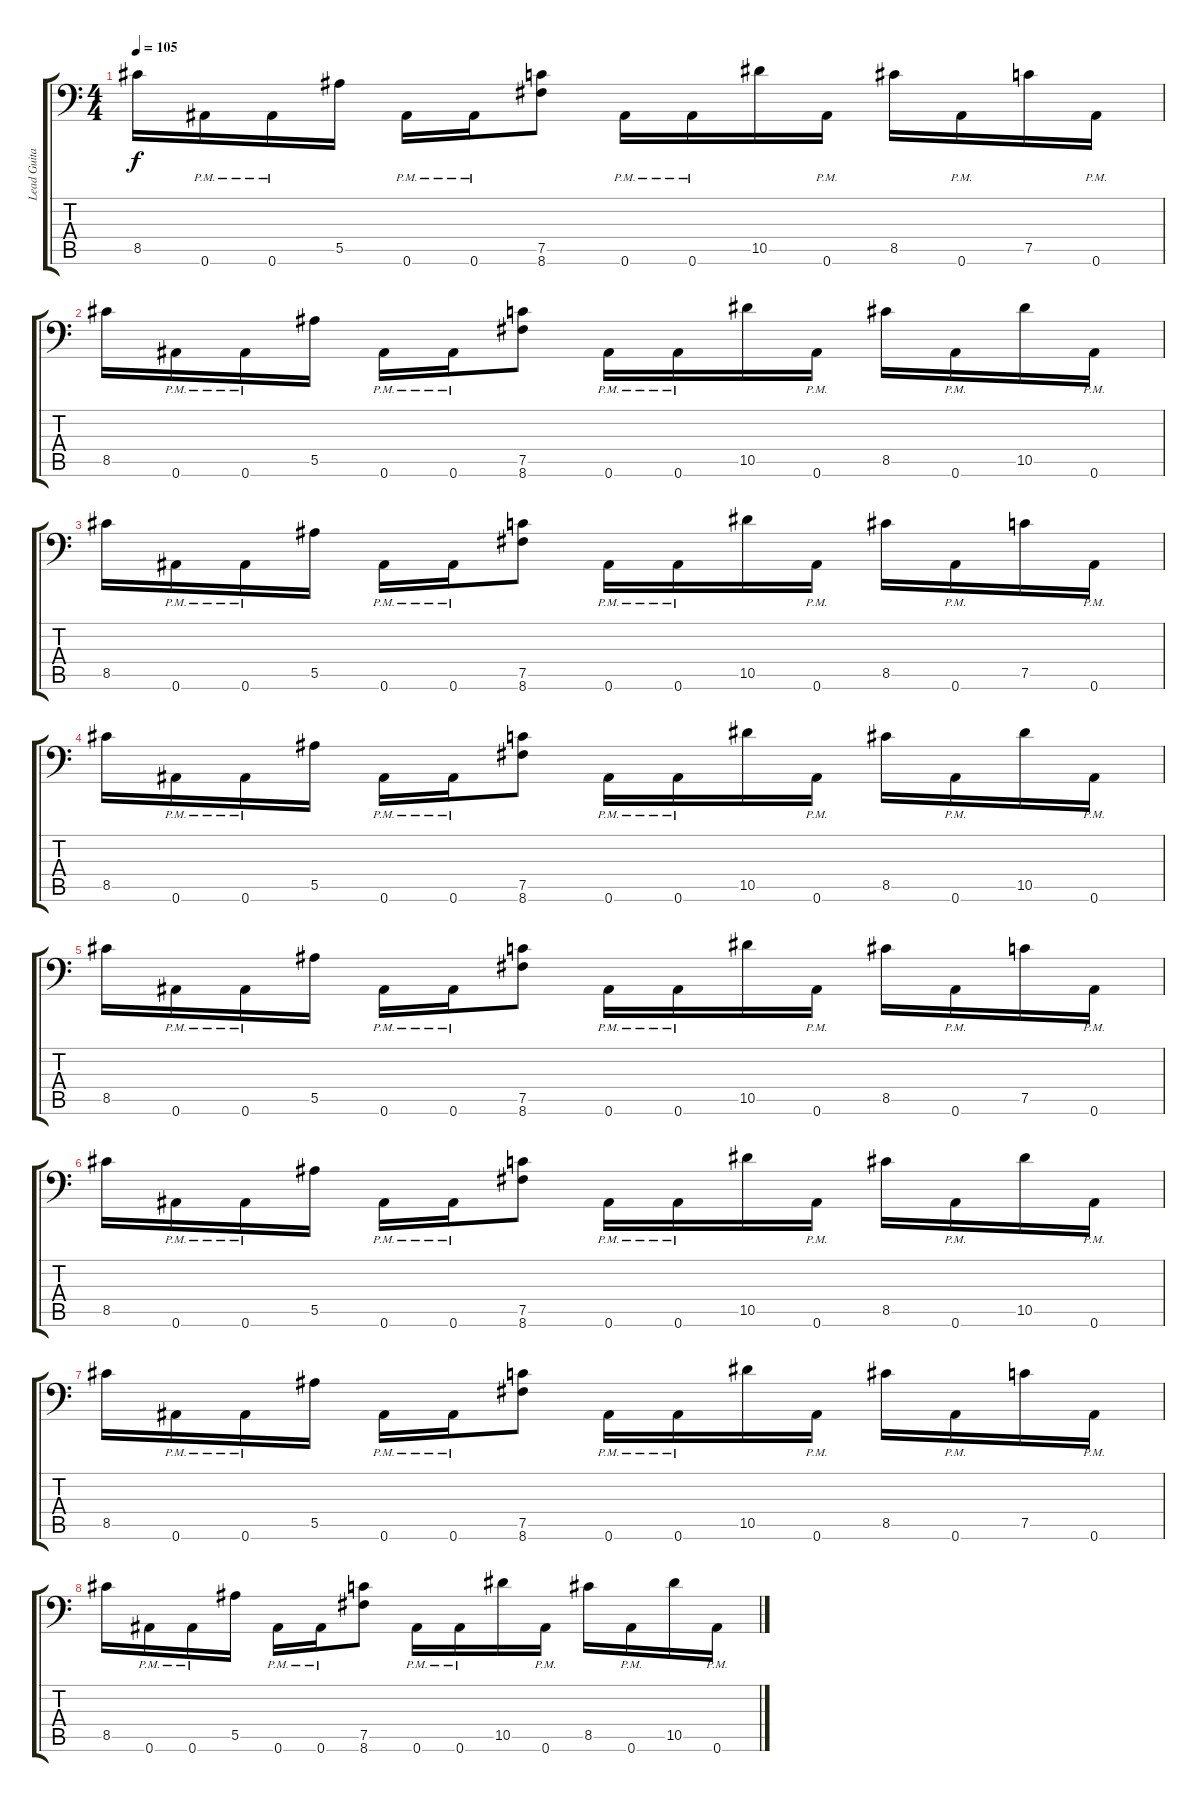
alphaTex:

\track ("Lead Guitar" "Lead Guita") {instrument distortionguitar}
\staff {score tabs}
\tuning (C4 G3 Eb3 Bb2 F2 Bb1) {hide}
\ts (4 4)
\tempo 105
\clef f4
\ks c
8.5.16{dy f} 0.6{pm}.16 0.6{pm}.16 5.5.16 0.6{pm}.16 0.6{pm}.16 (7.5 8.6).8 0.6{pm}.16 0.6{pm}.16 10.5.16 0.6{pm}.16 8.5.16 0.6{pm}.16 7.5.16 0.6{pm}.16 |
8.5.16 0.6{pm}.16 0.6{pm}.16 5.5.16 0.6{pm}.16 0.6{pm}.16 (7.5 8.6).8 0.6{pm}.16 0.6{pm}.16 10.5.16 0.6{pm}.16 8.5.16 0.6{pm}.16 10.5.16 0.6{pm}.16 |
8.5.16 0.6{pm}.16 0.6{pm}.16 5.5.16 0.6{pm}.16 0.6{pm}.16 (7.5 8.6).8 0.6{pm}.16 0.6{pm}.16 10.5.16 0.6{pm}.16 8.5.16 0.6{pm}.16 7.5.16 0.6{pm}.16 |
8.5.16 0.6{pm}.16 0.6{pm}.16 5.5.16 0.6{pm}.16 0.6{pm}.16 (7.5 8.6).8 0.6{pm}.16 0.6{pm}.16 10.5.16 0.6{pm}.16 8.5.16 0.6{pm}.16 10.5.16 0.6{pm}.16 |
8.5.16 0.6{pm}.16 0.6{pm}.16 5.5.16 0.6{pm}.16 0.6{pm}.16 (7.5 8.6).8 0.6{pm}.16 0.6{pm}.16 10.5.16 0.6{pm}.16 8.5.16 0.6{pm}.16 7.5.16 0.6{pm}.16 |
8.5.16 0.6{pm}.16 0.6{pm}.16 5.5.16 0.6{pm}.16 0.6{pm}.16 (7.5 8.6).8 0.6{pm}.16 0.6{pm}.16 10.5.16 0.6{pm}.16 8.5.16 0.6{pm}.16 10.5.16 0.6{pm}.16 |
8.5.16 0.6{pm}.16 0.6{pm}.16 5.5.16 0.6{pm}.16 0.6{pm}.16 (7.5 8.6).8 0.6{pm}.16 0.6{pm}.16 10.5.16 0.6{pm}.16 8.5.16 0.6{pm}.16 7.5.16 0.6{pm}.16 |
8.5.16 0.6{pm}.16 0.6{pm}.16 5.5.16 0.6{pm}.16 0.6{pm}.16 (7.5 8.6).8 0.6{pm}.16 0.6{pm}.16 10.5.16 0.6{pm}.16 8.5.16 0.6{pm}.16 10.5.16 0.6{pm}.16
